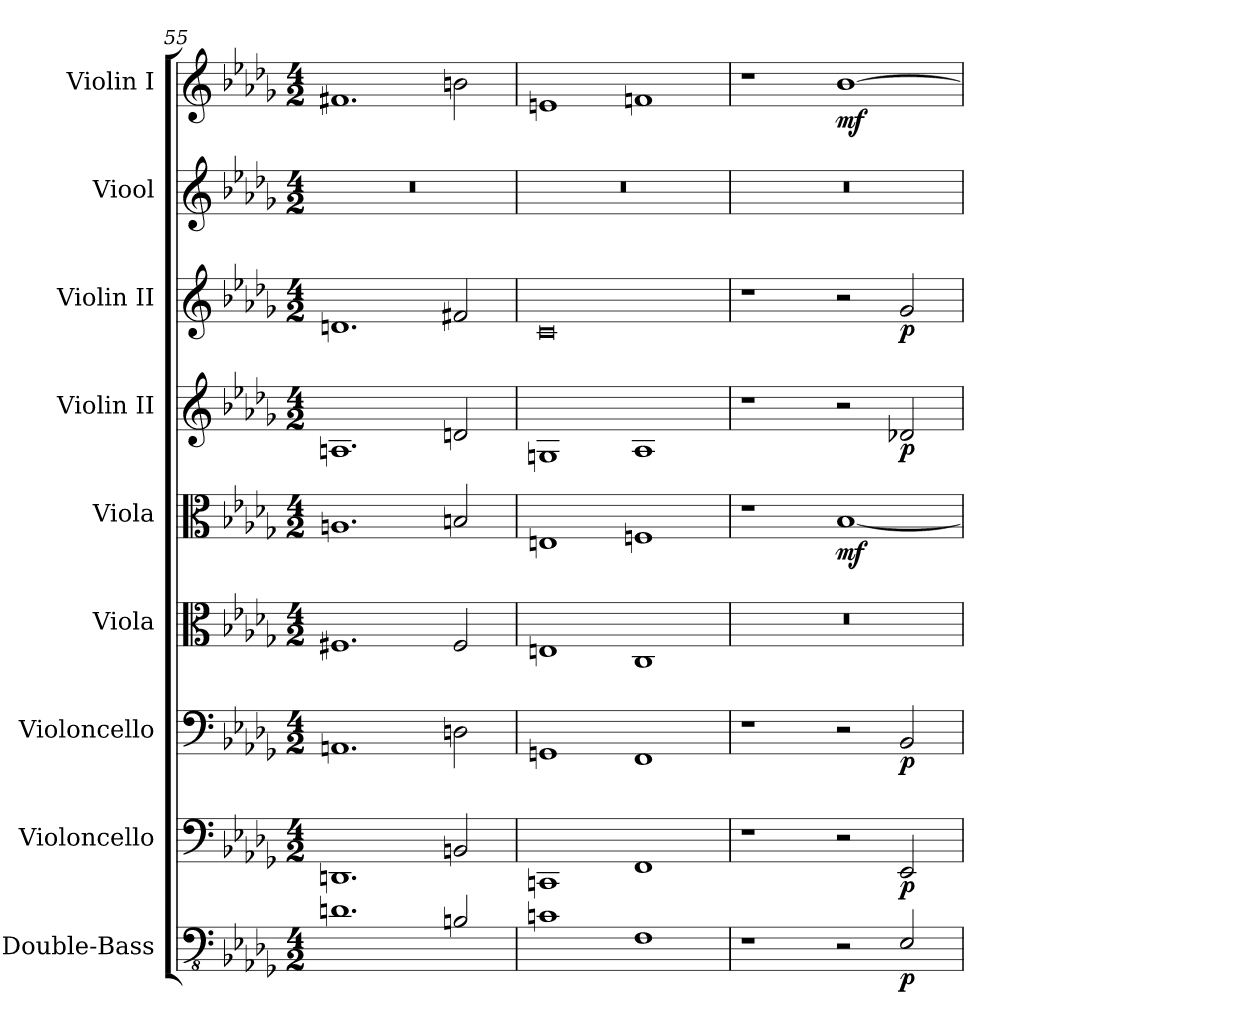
**kern	**dynam	**kern	**dynam	**kern	**dynam	**kern	**kern	**dynam	**kern	**dynam	**kern	**dynam	**kern	**kern	**dynam
*part9	*part9	*part8	*part8	*part7	*part7	*part6	*part5	*part5	*part4	*part4	*part3	*part3	*part2	*part1	*part1
*staff9	*staff9	*staff8	*staff8	*staff7	*staff7	*staff6	*staff5	*staff5	*staff4	*staff4	*staff3	*staff3	*staff2	*staff1	*staff1
*I"Double-Bass	*	*I"Violoncello	*	*I"Violoncello	*	*I"Viola	*I"Viola	*	*I"Violin II	*	*I"Violin II	*	*I"Viool	*I"Violin I	*
*I'D.-B.	*	*I'Vc.	*	*I'Vc.	*	*I'Vla.	*I'Vla.	*	*I'Vln. II	*	*I'Vln. II	*	*	*I'Vln. I	*
*clefFv4	*	*clefF4	*	*clefF4	*	*clefC3	*clefC3	*	*clefG2	*	*clefG2	*	*clefG2	*clefG2	*
*ITrd7c12	*	*	*	*	*	*	*	*	*	*	*	*	*	*	*
*k[b-e-a-d-g-]	*	*k[b-e-a-d-g-]	*	*k[b-e-a-d-g-]	*	*k[b-e-a-d-g-]	*k[b-e-a-d-g-]	*	*k[b-e-a-d-g-]	*	*k[b-e-a-d-g-]	*	*k[b-e-a-d-g-]	*k[b-e-a-d-g-]	*
*M4/2	*	*M4/2	*	*M4/2	*	*M4/2	*M4/2	*	*M4/2	*	*M4/2	*	*M4/2	*M4/2	*
=55	=55	=55	=55	=55	=55	=55	=55	=55	=55	=55	=55	=55	=55	=55	=55
1.DDn	.	1.DDn	.	1.AAn	.	1.F#X	1.An	.	1.An	.	1.dn	.	0r	1.f#X	.
2BBBn/	.	2BBn/	.	2Dn\	.	2F#/	2Bn/	.	2dn/	.	2f#X/	.	.	2bn\	.
=56	=56	=56	=56	=56	=56	=56	=56	=56	=56	=56	=56	=56	=56	=56	=56
1CCn	.	1CCn	.	1GGn	.	1En	1En	.	1Gn	.	0c	.	0r	1en	.
1FFF	.	1FF	.	1FF	.	1C	1Fn	.	1A-	.	.	.	.	1fn	.
=57	=57	=57	=57	=57	=57	=57	=57	=57	=57	=57	=57	=57	=57	=57	=57
1r	.	1r	.	1r	.	0r	1r	.	1r	.	1r	.	0r	1r	.
!	!	!	!	!	!	!	!	!LO:DY:b	!	!	!	!	!	!	!LO:DY:b
2r	.	2r	.	2r	.	.	[1B-	mf	2r	.	2r	.	.	[1b-	mf
!	!LO:DY:b	!	!LO:DY:b	!	!LO:DY:b	!	!	!	!	!LO:DY:b	!	!LO:DY:b	!	!	!
2EEE-/	p	2EE-/	p	2BB-/	p	.	.	.	2d-X/	p	2g-/	p	.	.	.
=	=	=	=	=	=	=	=	=	=	=	=	=	=	=	=
*-	*-	*-	*-	*-	*-	*-	*-	*-	*-	*-	*-	*-	*-	*-	*-
